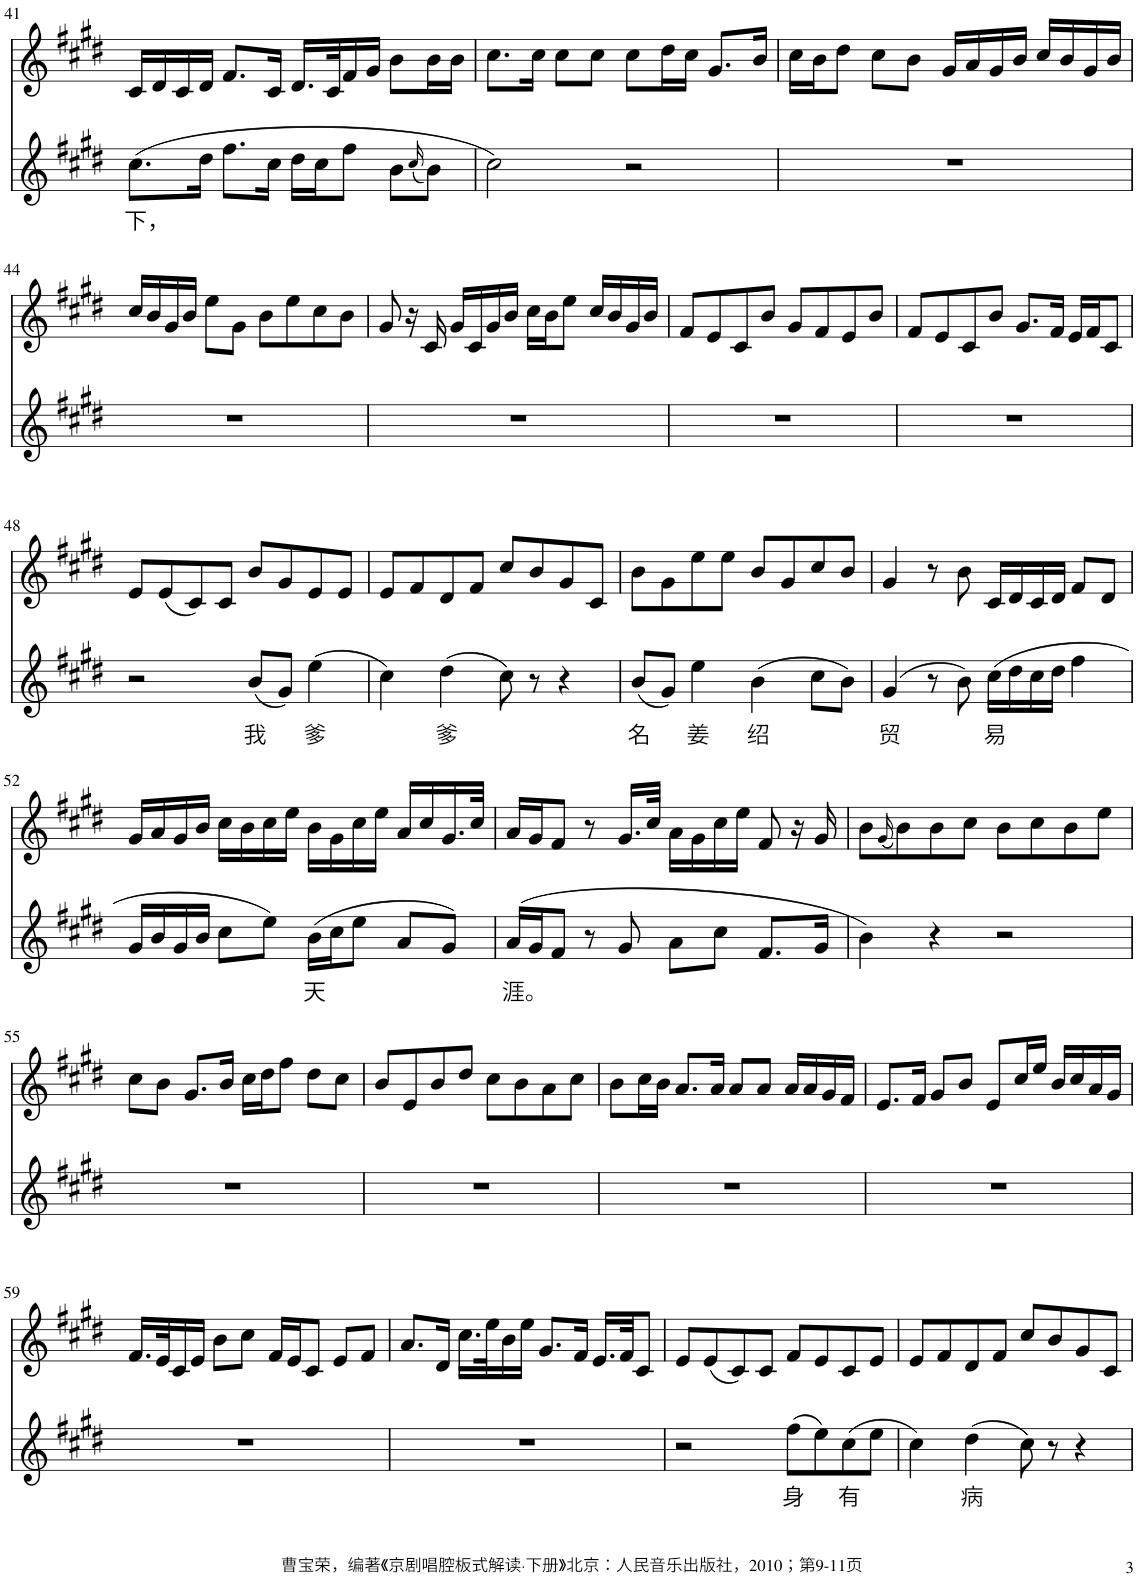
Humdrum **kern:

**kern	**text	**kern
*part2	*part2	*part1
*staff2	*staff2	*staff1
*I"Piano	*	*I"Piano
*I'Pno	*	*I'Pno
!!LO:PB:g=z
*clefG2	*	*clefG2
*k[f#c#g#d#]	*	*k[f#c#g#d#]
*M4/4	*	*M4/4
=41	=41	=41
!	!LO:LY:b	!
(8.cc#\L	下，	16c#/LL
.	.	16d#/
.	.	16c#/
16dd#\Jk	.	16d#/JJ
8.ff#\L	.	8.f#/L
16cc#\Jk	.	16c#/Jk
16dd#\LL	.	16.d#/LL
16cc#\J	.	.
.	.	32c#/K
8ff#\J	.	16f#/
.	.	16g#/JJ
8b\L	.	8b\L
(16qcc#/	.	.
8b\J)	.	16b\L
.	.	16b\JJ
=42	=42	=42
2cc#\)	.	8.cc#\L
.	.	16cc#\Jk
.	.	8cc#\L
.	.	8cc#\J
2r	.	8cc#\L
.	.	16dd#\L
.	.	16cc#\JJ
.	.	8.g#/L
.	.	16b/Jk
=43	=43	=43
1r	.	16cc#\LL
.	.	16b\J
.	.	8dd#\J
.	.	8cc#\L
.	.	8b\J
.	.	16g#/LL
.	.	16a/
.	.	16g#/
.	.	16b/JJ
.	.	16cc#/LL
.	.	16b/
.	.	16g#/
.	.	16b/JJ
!!LO:LB:g=z
=44	=44	=44
1r	.	16cc#/LL
.	.	16b/
.	.	16g#/
.	.	16b/JJ
.	.	8ee\L
.	.	8g#\J
.	.	8b\L
.	.	8ee\
.	.	8cc#\
.	.	8b\J
=45	=45	=45
1r	.	8g#/
.	.	16r
.	.	16c#/
.	.	16g#/LL
.	.	16c#/
.	.	16g#/
.	.	16b/JJ
.	.	16cc#\LL
.	.	16b\J
.	.	8ee\J
.	.	16cc#/LL
.	.	16b/
.	.	16g#/
.	.	16b/JJ
=46	=46	=46
1r	.	8f#/L
.	.	8e/
.	.	8c#/
.	.	8b/J
.	.	8g#/L
.	.	8f#/
.	.	8e/
.	.	8b/J
=47	=47	=47
1r	.	8f#/L
.	.	8e/
.	.	8c#/
.	.	8b/J
.	.	8.g#/L
.	.	16f#/Jk
.	.	16e/LL
.	.	16f#/J
.	.	8c#/J
!!LO:LB:g=z
=48	=48	=48
2r	.	8e/L
.	.	(8e/
.	.	8c#/)
.	.	8c#/J
!	!LO:LY:b	!
(8b/L	我	8b/L
8g#/J)	.	8g#/
!	!LO:LY:b	!
(4ee\	爹	8e/
.	.	8e/J
=49	=49	=49
4cc#\)	.	8e/L
.	.	8f#/
!	!LO:LY:b	!
(4dd#\	爹	8d#/
.	.	8f#/J
8cc#\)	.	8cc#/L
8r	.	8b/
4r	.	8g#/
.	.	8c#/J
=50	=50	=50
!	!LO:LY:b	!
(8b/L	名	8b\L
8g#/J)	.	8g#\
!	!LO:LY:b	!
4ee\	姜	8ee\
.	.	8ee\J
!	!LO:LY:b	!
(4b\	绍	8b/L
.	.	8g#/
8cc#\L	.	8cc#/
8b\J)	.	8b/J
=51	=51	=51
!	!LO:LY:b	!
(4g#/	贸	4g#/
8r	.	8r
8b\)	.	8b\
!	!LO:LY:b	!
(16cc#\LL	易	16c#/LL
16dd#\	.	16d#/
16cc#\	.	16c#/
16dd#\JJ	.	16d#/JJ
4ff#\	.	8f#/L
.	.	8d#/J
!!LO:LB:g=z
=52	=52	=52
16g#/LL	.	16g#/LL
16b/	.	16a/
16g#/	.	16g#/
16b/JJ	.	16b/JJ
8cc#\L	.	16cc#\LL
.	.	16b\
8ee\J)	.	16cc#\
.	.	16ee\JJ
!	!LO:LY:b	!
(16b\LL	天	16b\LL
16cc#\J	.	16g#\
8ee\J	.	16cc#\
.	.	16ee\JJ
8a/L	.	16a/LL
.	.	16cc#/
8g#/J)	.	16.g#/
.	.	32cc#/JJk
=53	=53	=53
!	!LO:LY:b	!
(16a/LL	涯。	16a/LL
16g#/J	.	16g#/J
8f#/J	.	8f#/J
8r	.	8r
8g#/	.	16.g#/LL
.	.	32cc#/JJk
8a\L	.	16a\LL
.	.	16g#\
8cc#\J	.	16cc#\
.	.	16ee\JJ
8.f#/L	.	8f#/
.	.	16r
16g#/Jk	.	16g#/
=54	=54	=54
4b\)	.	8b\L
.	.	(16qg#/
.	.	8b\)
4r	.	8b\
.	.	8cc#\J
2r	.	8b\L
.	.	8cc#\
.	.	8b\
.	.	8ee\J
!!LO:LB:g=z
=55	=55	=55
1r	.	8cc#\L
.	.	8b\J
.	.	8.g#/L
.	.	16b/Jk
.	.	16cc#\LL
.	.	16dd#\J
.	.	8ff#\J
.	.	8dd#\L
.	.	8cc#\J
=56	=56	=56
1r	.	8b/L
.	.	8e/
.	.	8b/
.	.	8dd#/J
.	.	8cc#\L
.	.	8b\
.	.	8a\
.	.	8cc#\J
=57	=57	=57
1r	.	8b\L
.	.	16cc#\L
.	.	16b\JJ
.	.	8.a/L
.	.	16a/Jk
.	.	8a/L
.	.	8a/J
.	.	16a/LL
.	.	16a/
.	.	16g#/
.	.	16f#/JJ
=58	=58	=58
1r	.	8.e/L
.	.	16f#/Jk
.	.	8g#/L
.	.	8b/J
.	.	8e/L
.	.	16cc#/L
.	.	16ee/JJ
.	.	16b/LL
.	.	16cc#/
.	.	16a/
.	.	16g#/JJ
!!LO:LB:g=z
=59	=59	=59
1r	.	16.f#/LL
.	.	32e/K
.	.	16c#/
.	.	16e/JJ
.	.	8b\L
.	.	8cc#\J
.	.	16f#/LL
.	.	16e/J
.	.	8c#/J
.	.	8e/L
.	.	8f#/J
=60	=60	=60
1r	.	8.a/L
.	.	16d#/Jk
.	.	16.cc#\LL
.	.	32ee\K
.	.	16b\
.	.	16ee\JJ
.	.	8.g#/L
.	.	16f#/Jk
.	.	16.e/LL
.	.	32f#/JK
.	.	8c#/J
=61	=61	=61
2r	.	8e/L
.	.	(8e/
.	.	8c#/)
.	.	8c#/J
!	!LO:LY:b	!
(8ff#\L	身	8f#/L
8ee\)	.	8e/
!	!LO:LY:b	!
(8cc#\	有	8c#/
8ee\J	.	8e/J
=62	=62	=62
4cc#\)	.	8e/L
.	.	8f#/
!	!LO:LY:b	!
(4dd#\	病	8d#/
.	.	8f#/J
8cc#\)	.	8cc#/L
8r	.	8b/
4r	.	8g#/
.	.	8c#/J
=	=	=
*-	*-	*-
